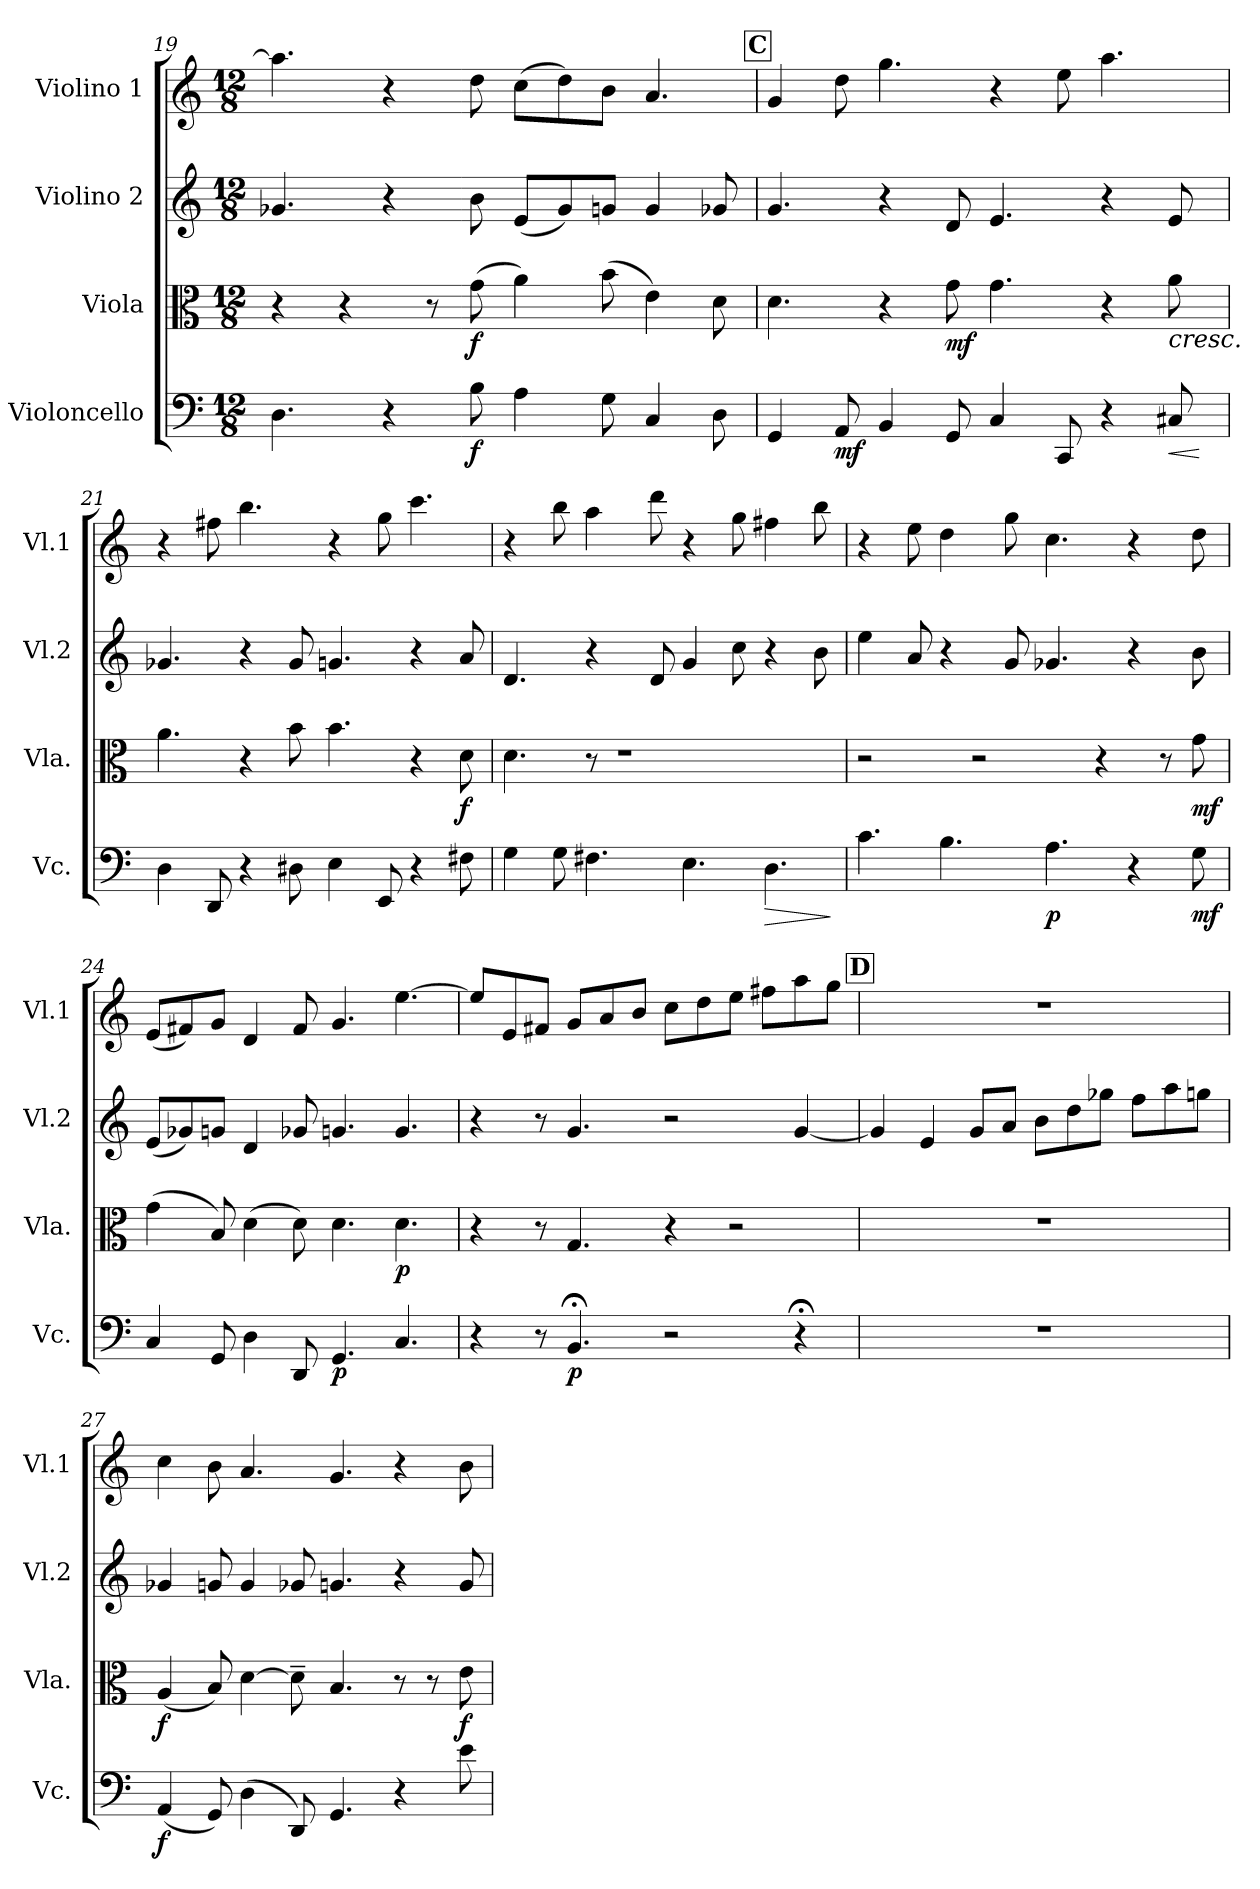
**kern	**dynam	**kern	**dynam	**kern	**kern
*part4	*part4	*part3	*part3	*part2	*part1
*staff4	*staff4	*staff3	*staff3	*staff2	*staff1
*I"Violoncello	*	*I"Viola	*	*I"Violino 2	*I"Violino 1
*I'Vc.	*	*I'Vla.	*	*I'Vl.2	*I'Vl.1
*clefF4	*	*clefC3	*	*clefG2	*clefG2
*k[]	*	*k[]	*	*k[]	*k[]
*M12/8	*	*M12/8	*	*M12/8	*M12/8
=19	=19	=19	=19	=19	=19
4.D\	.	4r	.	4.g-X/	4.aa\]
.	.	4r	.	.	.
4r	.	.	.	4r	4r
.	.	8r	.	.	.
!	!LO:DY:b	!	!LO:DY:b	!	!
8B\	f	(>8g\	f	8b\	8dd\
4A\	.	4a\)	.	(<8e/L	(>8cc\L
.	.	.	.	8g-/)	8dd\)
8G\	.	(>8b\	.	8gn/J	8b\J
4C/	.	4e\)	.	4g/	4.a/
8D\	.	8d\	.	8g-X/	.
!!LO:REH:place=s1:a:B:fs=14:t=C
=20	=20	=20	=20	=20	=20
4GG/	.	4.d\	.	4.g/	4g/
!	!LO:DY:b	!	!	!	!
8AA/	mf	.	.	.	8dd\
4BB/	.	4r	.	4r	4.gg\
!	!	!	!LO:DY:b	!	!
8GG/	.	8g\	mf	8d/	.
4C/	.	4.g\	.	4.e/	4r
8CC/	.	.	.	.	8ee\
4r	.	4r	.	4r	4.aa\
!	!	!LO:TX:b:i:t=cresc.	!	!	!
!	!LO:HP:b	!	!	!	!
8C#X/	<	8a\	.	8e/	.
.	[	.	.	.	.
!!LO:PB:g=z
=21	=21	=21	=21	=21	=21
4D\	.	4.a\	.	4.g-X/	4r
8DD/	.	.	.	.	8ff#X\
4r	.	4r	.	4r	4.bb\
8D#X\	.	8b\	.	8g-/	.
4E\	.	4.b\	.	4.gn/	4r
8EE/	.	.	.	.	8gg\
4r	.	4r	.	4r	4.ccc\
!	!	!	!LO:DY:b	!	!
8F#X\	.	8d\	f	8a/	.
=22	=22	=22	=22	=22	=22
4G\	.	4.d\	.	4.d/	4r
8G\	.	.	.	.	8bb\
4.F#X\	.	8r	.	4r	4aa\
.	.	1r	.	.	.
.	.	.	.	8d/	8ddd\
4.E\	.	.	.	4g/	4r
.	.	.	.	8cc\	8gg\
!	!LO:HP:b	!	!	!	!
4.D\	>	.	.	4r	4ff#X\
.	.	.	.	8b\	8bb\
.	]	.	.	.	.
=23	=23	=23	=23	=23	=23
4.c\	.	2r	.	4ee\	4r
.	.	.	.	8a/	8ee\
4.B\	.	.	.	4r	4dd\
.	.	2r	.	.	.
.	.	.	.	8g/	8gg\
!	!LO:DY:b	!	!	!	!
4.A\	p	.	.	4.g-X/	4.cc\
.	.	4r	.	.	.
4r	.	.	.	4r	4r
.	.	8r	.	.	.
!	!LO:DY:b	!	!LO:DY:b	!	!
8G\	mf	8g\	mf	8b\	8dd\
!!LO:LB:g=z
=24	=24	=24	=24	=24	=24
4C/	.	(>4g\	.	(<8e/L	(<8e/L
.	.	.	.	8g-X/)	8f#X/)
8GG/	.	8B/)	.	8gn/J	8g/J
4D\	.	(>4d\	.	4d/	4d/
8DD/	.	8d\)	.	8g-X/	8f#/
!	!LO:DY:b	!	!	!	!
4.GG/	p	4.d\	.	4.gn/	4.g/
!	!	!	!LO:DY:b	!	!
4.C/	.	4.d\	p	4.g/	[4.ee\
=25	=25	=25	=25	=25	=25
4r	.	4r	.	4r	8ee/L]
.	.	.	.	.	8e/
8r	.	8r	.	8r	8f#X/J
!	!LO:DY:b	!	!	!	!
4.BB;</	p	4.G/	.	4.g/	8g/L
.	.	.	.	.	8a/
.	.	.	.	.	8b/J
2r	.	4r	.	2r	8cc\L
.	.	.	.	.	8dd\
.	.	2r	.	.	8ee\J
.	.	.	.	.	8ff#X\L
4r;<	.	.	.	[4g/	8aa\
.	.	.	.	.	8gg\J
!!LO:REH:place=s1:a:B:fs=14:t=D
=26	=26	=26	=26	=26	=26
1.r	.	1.r	.	4g/]	1.r
.	.	.	.	4e/	.
.	.	.	.	8g/L	.
.	.	.	.	8a/J	.
.	.	.	.	8b\L	.
.	.	.	.	8dd\	.
.	.	.	.	8gg-X\J	.
.	.	.	.	8ff\L	.
.	.	.	.	8aa\	.
.	.	.	.	8ggn\J	.
!!LO:LB:g=z
=27	=27	=27	=27	=27	=27
!	!LO:DY:b	!	!LO:DY:b	!	!
(<4AA/	f	(<4A/	f	4g-X/	4cc\
8GG/)	.	8B/)	.	8gn/	8b\
(>4D\	.	[4d\	.	4g/	4.a/
8DD/)	.	8d~\]	.	8g-X/	.
4.GG/	.	4.B/	.	4.gn/	4.g/
4r	.	8r	.	4r	4r
.	.	8r	.	.	.
!	!	!	!LO:DY:b	!	!
8e\	.	8e\	f	8g/	8b\
=	=	=	=	=	=
*-	*-	*-	*-	*-	*-
